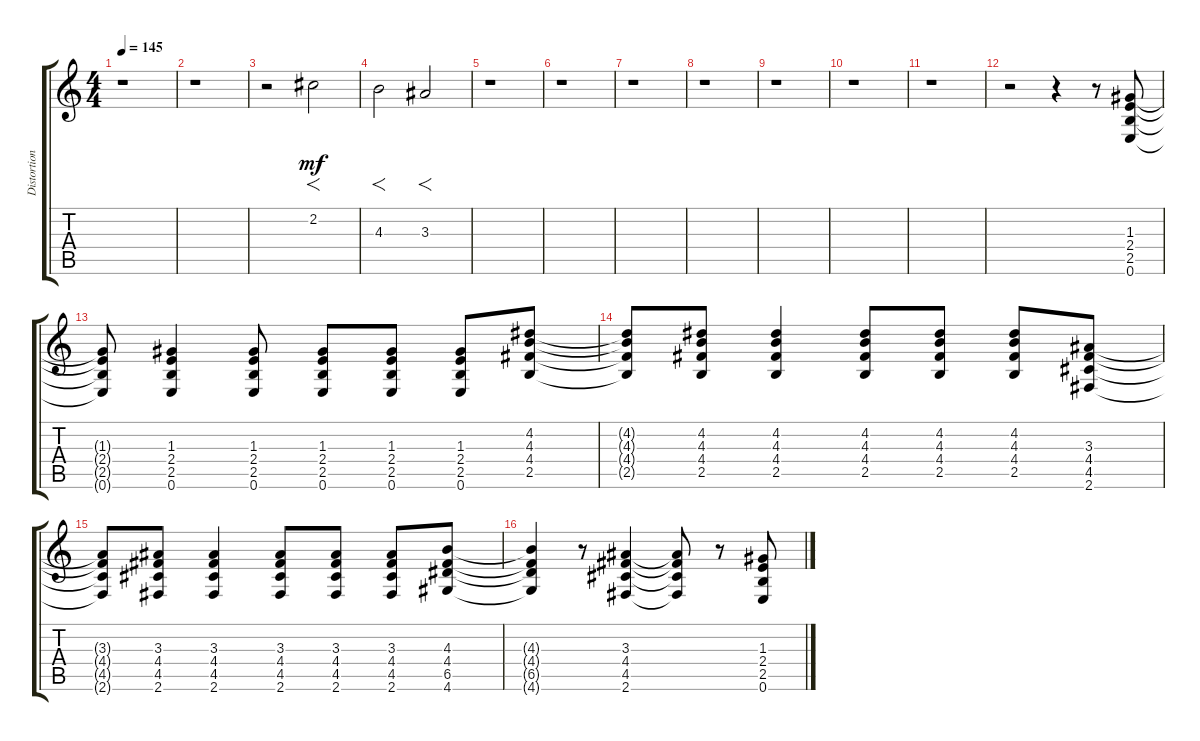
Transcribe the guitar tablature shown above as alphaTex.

\track ("Distortion Overdub 1" "Distortion") {instrument overdrivenguitar}
\staff {score tabs}
\tuning (E4 B3 G3 D3 A2 E2) {hide}
\ts (4 4)
\tempo 145
\clef g2
\ks c
r.1{dy mf} |
r.1 |
r.2 2.2.2{f} |
4.3.2{f} 3.3.2{f} |
r.1 |
r.1 |
r.1 |
r.1 |
r.1 |
r.1 |
r.1 |
r.2 r.4 r.8 (1.3 2.4 2.5 0.6).8 |
(1.3{t} 2.4{t} 2.5{t} 0.6{t}).8 (1.3 2.4 2.5 0.6).4 (1.3 2.4 2.5 0.6).8 (1.3 2.4 2.5 0.6).8 (1.3 2.4 2.5 0.6).8 (1.3 2.4 2.5 0.6).8 (4.2 4.3 4.4 2.5).8 |
(4.2{t} 4.3{t} 4.4{t} 2.5{t}).8 (4.2 4.3 4.4 2.5).8 (4.2 4.3 4.4 2.5).4 (4.2 4.3 4.4 2.5).8 (4.2 4.3 4.4 2.5).8 (4.2 4.3 4.4 2.5).8 (3.3 4.4 4.5 2.6).8 |
(3.3{t} 4.4{t} 4.5{t} 2.6{t}).8 (3.3 4.4 4.5 2.6).8 (3.3 4.4 4.5 2.6).4 (3.3 4.4 4.5 2.6).8 (3.3 4.4 4.5 2.6).8 (3.3 4.4 4.5 2.6).8 (4.3 4.4 6.5 4.6).8 |
(4.3{t} 4.4{t} 6.5{t} 4.6{t}).4 r.8 (3.3 4.4 4.5 2.6).4 (3.3{t} 4.4{t} 4.5{t} 2.6{t}).8 r.8 (1.3 2.4 2.5 0.6).8
